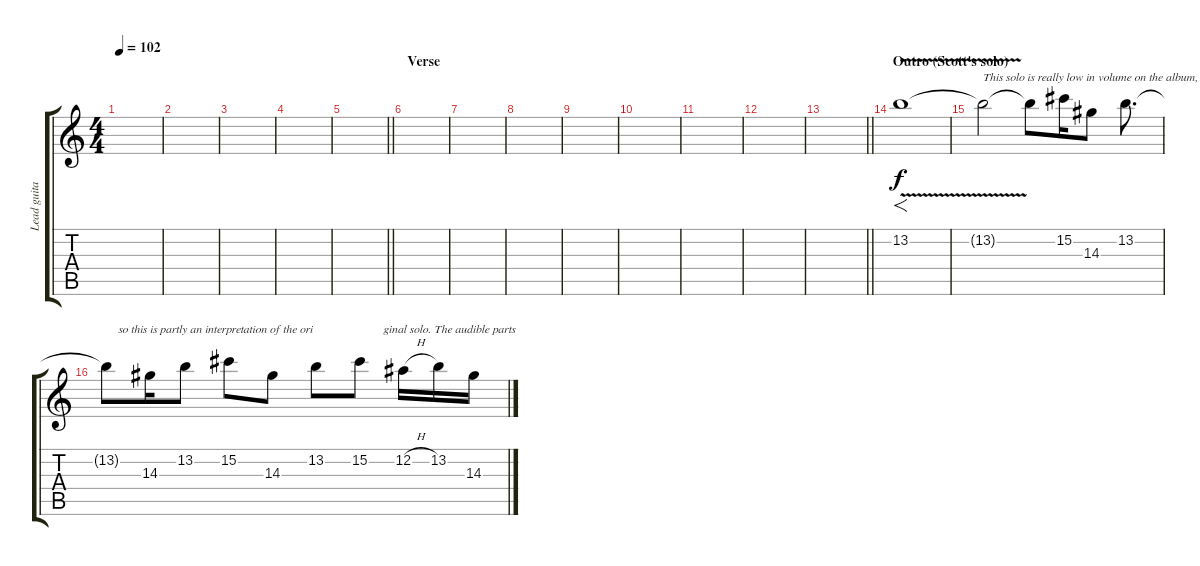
\track ("Lead guitar" "Lead guita") {instrument distortionguitar}
\staff {score tabs}
\tuning (Eb4 Bb3 Gb3 Db3 Ab2 Eb2) {hide}
\ts (4 4)
\tempo 102
\clef g2
\ks aminor
|
|
|
|
\barLineRight lightlight
|
\section ("" "Verse")
|
|
|
|
|
|
|
\barLineRight lightlight
|
\section ("" "Outro (Scott's solo)")
13.2{v}.1{f volume 11 instrument distortionguitar} |
13.2{t}.2{txt "This solo is really low in volume on the album,"} 13.2{t}.8 15.2.16 14.3.8 13.2.8{d} |
13.2{t}.8{txt "    so this is partly an interpretation of the ori"} 14.3.16 13.2.8 15.2.8 14.3.8 13.2.8 15.2.8{txt "        ginal solo. The audible parts "} 12.2{h}.16 13.2.16 14.3.16
